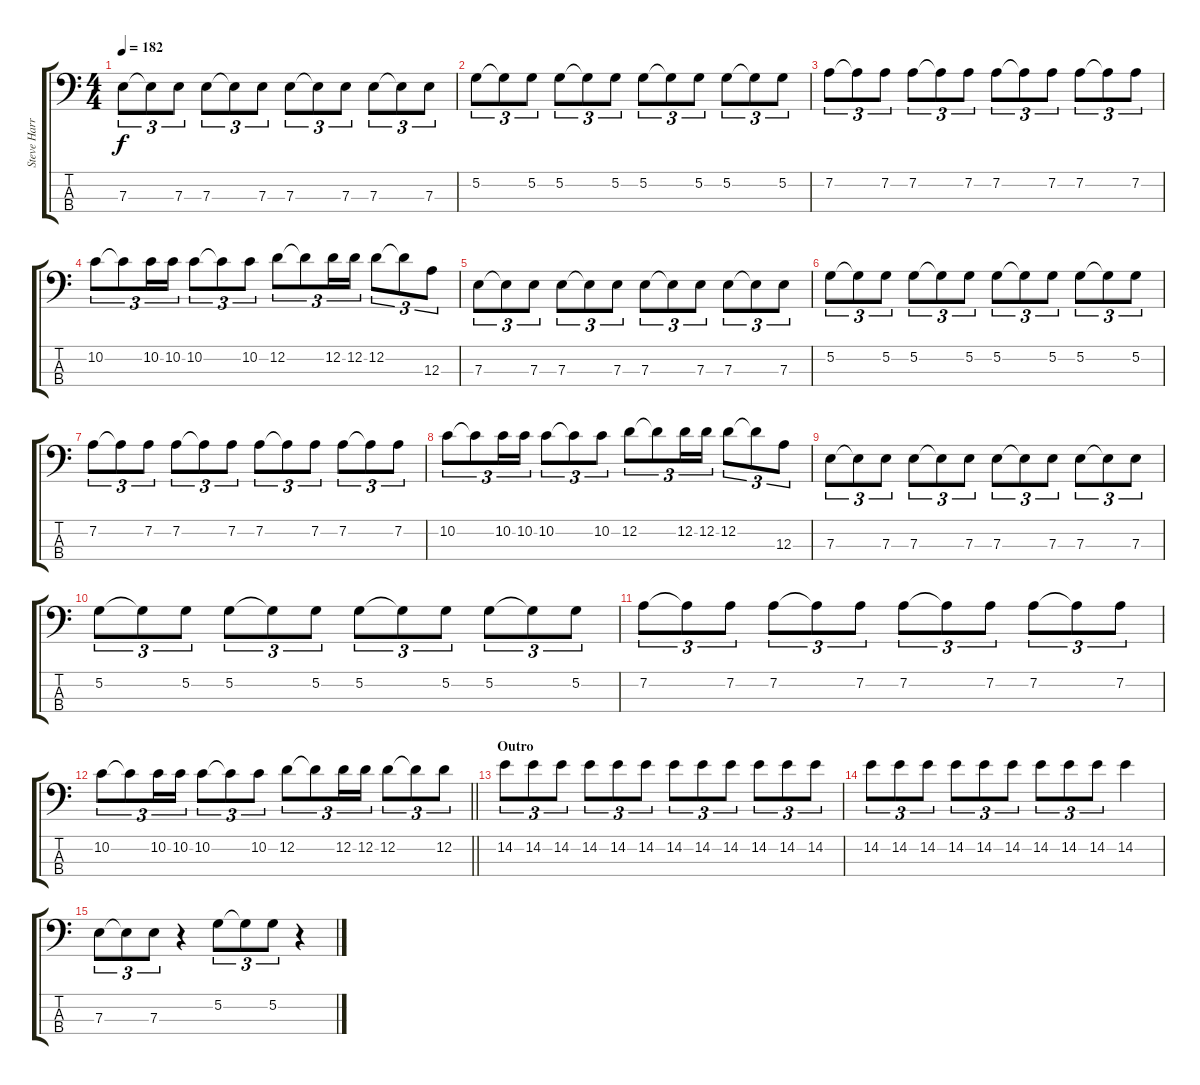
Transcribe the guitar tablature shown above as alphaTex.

\track ("Steve Harris" "Steve Harr") {instrument electricbassfinger}
\staff {score tabs}
\tuning (G2 D2 A1 E1) {hide}
\ts (4 4)
\tempo 182
\clef f4
\ks c
7.3.8{tu (3 2) dy f} 7.3{t}.8{tu (3 2)} 7.3.8{tu (3 2)} 7.3.8{tu (3 2)} 7.3{t}.8{tu (3 2)} 7.3.8{tu (3 2)} 7.3.8{tu (3 2)} 7.3{t}.8{tu (3 2)} 7.3.8{tu (3 2)} 7.3.8{tu (3 2)} 7.3{t}.8{tu (3 2)} 7.3.8{tu (3 2)} |
5.2.8{tu (3 2)} 5.2{t}.8{tu (3 2)} 5.2.8{tu (3 2)} 5.2.8{tu (3 2)} 5.2{t}.8{tu (3 2)} 5.2.8{tu (3 2)} 5.2.8{tu (3 2)} 5.2{t}.8{tu (3 2)} 5.2.8{tu (3 2)} 5.2.8{tu (3 2)} 5.2{t}.8{tu (3 2)} 5.2.8{tu (3 2)} |
7.2.8{tu (3 2)} 7.2{t}.8{tu (3 2)} 7.2.8{tu (3 2)} 7.2.8{tu (3 2)} 7.2{t}.8{tu (3 2)} 7.2.8{tu (3 2)} 7.2.8{tu (3 2)} 7.2{t}.8{tu (3 2)} 7.2.8{tu (3 2)} 7.2.8{tu (3 2)} 7.2{t}.8{tu (3 2)} 7.2.8{tu (3 2)} |
10.2.8{tu (3 2)} 10.2{t}.8{tu (3 2)} 10.2.16{tu (3 2)} 10.2.16{tu (3 2)} 10.2.8{tu (3 2)} 10.2{t}.8{tu (3 2)} 10.2.8{tu (3 2)} 12.2.8{tu (3 2)} 12.2{t}.8{tu (3 2)} 12.2.16{tu (3 2)} 12.2.16{tu (3 2)} 12.2.8{tu (3 2)} 12.2{t}.8{tu (3 2)} 12.3.8{tu (3 2)} |
7.3.8{tu (3 2)} 7.3{t}.8{tu (3 2)} 7.3.8{tu (3 2)} 7.3.8{tu (3 2)} 7.3{t}.8{tu (3 2)} 7.3.8{tu (3 2)} 7.3.8{tu (3 2)} 7.3{t}.8{tu (3 2)} 7.3.8{tu (3 2)} 7.3.8{tu (3 2)} 7.3{t}.8{tu (3 2)} 7.3.8{tu (3 2)} |
5.2.8{tu (3 2)} 5.2{t}.8{tu (3 2)} 5.2.8{tu (3 2)} 5.2.8{tu (3 2)} 5.2{t}.8{tu (3 2)} 5.2.8{tu (3 2)} 5.2.8{tu (3 2)} 5.2{t}.8{tu (3 2)} 5.2.8{tu (3 2)} 5.2.8{tu (3 2)} 5.2{t}.8{tu (3 2)} 5.2.8{tu (3 2)} |
7.2.8{tu (3 2)} 7.2{t}.8{tu (3 2)} 7.2.8{tu (3 2)} 7.2.8{tu (3 2)} 7.2{t}.8{tu (3 2)} 7.2.8{tu (3 2)} 7.2.8{tu (3 2)} 7.2{t}.8{tu (3 2)} 7.2.8{tu (3 2)} 7.2.8{tu (3 2)} 7.2{t}.8{tu (3 2)} 7.2.8{tu (3 2)} |
10.2.8{tu (3 2)} 10.2{t}.8{tu (3 2)} 10.2.16{tu (3 2)} 10.2.16{tu (3 2)} 10.2.8{tu (3 2)} 10.2{t}.8{tu (3 2)} 10.2.8{tu (3 2)} 12.2.8{tu (3 2)} 12.2{t}.8{tu (3 2)} 12.2.16{tu (3 2)} 12.2.16{tu (3 2)} 12.2.8{tu (3 2)} 12.2{t}.8{tu (3 2)} 12.3.8{tu (3 2)} |
7.3.8{tu (3 2)} 7.3{t}.8{tu (3 2)} 7.3.8{tu (3 2)} 7.3.8{tu (3 2)} 7.3{t}.8{tu (3 2)} 7.3.8{tu (3 2)} 7.3.8{tu (3 2)} 7.3{t}.8{tu (3 2)} 7.3.8{tu (3 2)} 7.3.8{tu (3 2)} 7.3{t}.8{tu (3 2)} 7.3.8{tu (3 2)} |
5.2.8{tu (3 2)} 5.2{t}.8{tu (3 2)} 5.2.8{tu (3 2)} 5.2.8{tu (3 2)} 5.2{t}.8{tu (3 2)} 5.2.8{tu (3 2)} 5.2.8{tu (3 2)} 5.2{t}.8{tu (3 2)} 5.2.8{tu (3 2)} 5.2.8{tu (3 2)} 5.2{t}.8{tu (3 2)} 5.2.8{tu (3 2)} |
7.2.8{tu (3 2)} 7.2{t}.8{tu (3 2)} 7.2.8{tu (3 2)} 7.2.8{tu (3 2)} 7.2{t}.8{tu (3 2)} 7.2.8{tu (3 2)} 7.2.8{tu (3 2)} 7.2{t}.8{tu (3 2)} 7.2.8{tu (3 2)} 7.2.8{tu (3 2)} 7.2{t}.8{tu (3 2)} 7.2.8{tu (3 2)} |
\barLineRight lightlight
10.2.8{tu (3 2)} 10.2{t}.8{tu (3 2)} 10.2.16{tu (3 2)} 10.2.16{tu (3 2)} 10.2.8{tu (3 2)} 10.2{t}.8{tu (3 2)} 10.2.8{tu (3 2)} 12.2.8{tu (3 2)} 12.2{t}.8{tu (3 2)} 12.2.16{tu (3 2)} 12.2.16{tu (3 2)} 12.2.8{tu (3 2)} 12.2{t}.8{tu (3 2)} 12.2.8{tu (3 2)} |
\section ("" "Outro")
14.2.8{tu (3 2)} 14.2.8{tu (3 2)} 14.2.8{tu (3 2)} 14.2.8{tu (3 2)} 14.2.8{tu (3 2)} 14.2.8{tu (3 2)} 14.2.8{tu (3 2)} 14.2.8{tu (3 2)} 14.2.8{tu (3 2)} 14.2.8{tu (3 2)} 14.2.8{tu (3 2)} 14.2.8{tu (3 2)} |
14.2.8{tu (3 2)} 14.2.8{tu (3 2)} 14.2.8{tu (3 2)} 14.2.8{tu (3 2)} 14.2.8{tu (3 2)} 14.2.8{tu (3 2)} 14.2.8{tu (3 2)} 14.2.8{tu (3 2)} 14.2.8{tu (3 2)} 14.2.4 |
7.3.8{tu (3 2)} 7.3{t}.8{tu (3 2)} 7.3.8{tu (3 2)} r.4 5.2.8{tu (3 2)} 5.2{t}.8{tu (3 2)} 5.2.8{tu (3 2)} r.4
